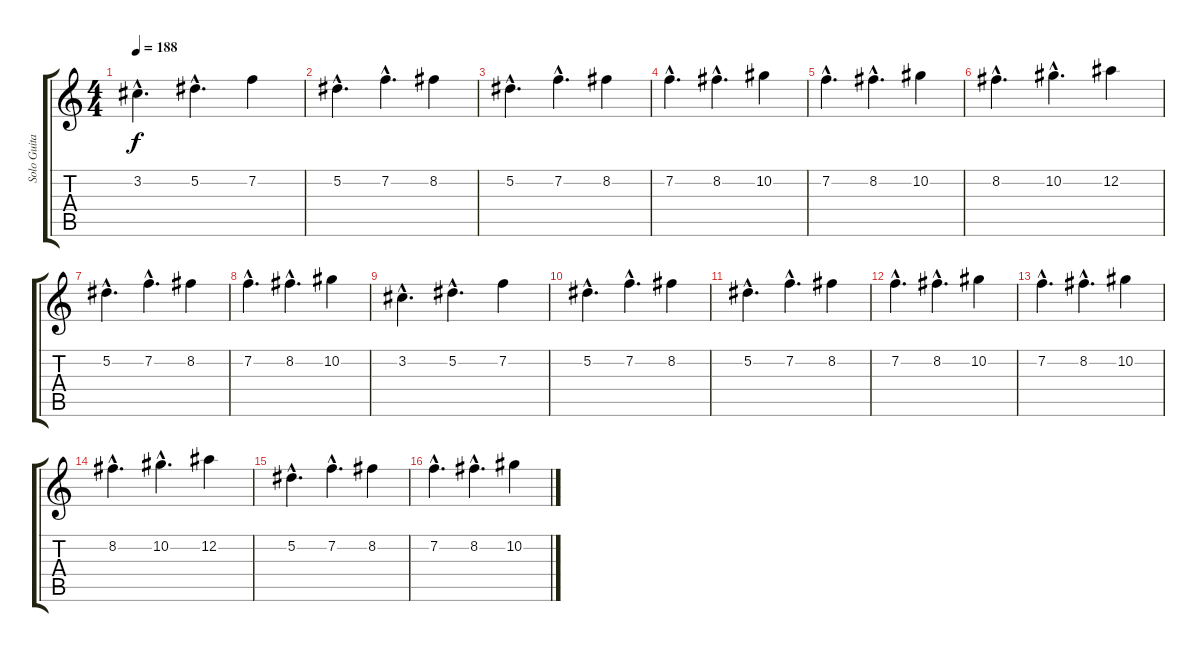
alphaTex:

\track ("Solo Guitar" "Solo Guita") {instrument overdrivenguitar}
\staff {score tabs}
\tuning (Eb4 Bb3 Gb3 Db3 Ab2 Eb2) {hide}
\ts (4 4)
\tempo 188
\clef g2
\ks c
3.2{hac}.4{d dy f} 5.2{hac}.4{d} 7.2.4 |
5.2{hac}.4{d} 7.2{hac}.4{d} 8.2.4 |
5.2{hac}.4{d} 7.2{hac}.4{d} 8.2.4 |
7.2{hac}.4{d} 8.2{hac}.4{d} 10.2.4 |
7.2{hac}.4{d} 8.2{hac}.4{d} 10.2.4 |
8.2{hac}.4{d} 10.2{hac}.4{d} 12.2.4 |
5.2{hac}.4{d} 7.2{hac}.4{d} 8.2.4 |
7.2{hac}.4{d} 8.2{hac}.4{d} 10.2.4 |
3.2{hac}.4{d} 5.2{hac}.4{d} 7.2.4 |
5.2{hac}.4{d} 7.2{hac}.4{d} 8.2.4 |
5.2{hac}.4{d} 7.2{hac}.4{d} 8.2.4 |
7.2{hac}.4{d} 8.2{hac}.4{d} 10.2.4 |
7.2{hac}.4{d} 8.2{hac}.4{d} 10.2.4 |
8.2{hac}.4{d} 10.2{hac}.4{d} 12.2.4 |
5.2{hac}.4{d} 7.2{hac}.4{d} 8.2.4 |
7.2{hac}.4{d} 8.2{hac}.4{d} 10.2.4
